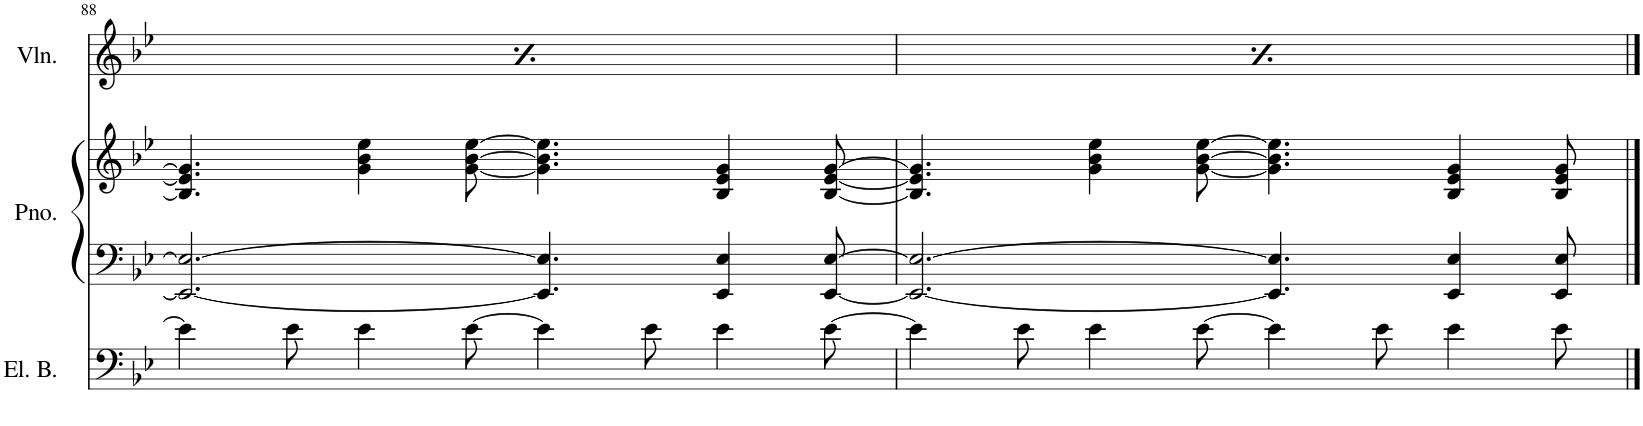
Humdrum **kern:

**kern	**kern	**kern	**kern	**dynam
*part3	*part2	*part2	*part1	*part1
*staff4	*staff3	*staff2	*staff1	*staff1
*I"Electric Bass	*I"Piano	*	*I"Violin	*
*I'El. B.	*I'Pno.	*	*I'Vln.	*
!!LO:PB:g=z
*clefF4	*clefF4	*clefG2	*clefG2	*
*Trd7c12	*	*	*	*
*k[b-e-]	*k[b-e-]	*k[b-e-]	*k[b-e-]	*
*M12/8	*M12/8	*M12/8	*M12/8	*
=88	=88	=88	=88	=88
!	!	!	!	!LO:DY:b
4e-\]	2.EE-/_ 2.E-/_	4.B-/] 4.e-/] 4.g/]	8bb-\L	p
.	.	.	(8gg\	.
8e-\	.	.	(8gg\J	.
4e-\	.	4g\ 4b-\ 4ee-\	8ff\L	.
.	.	.	8ee-\)	.
[8e-\	.	[8g\ [8b-\ [8ee-\	(8ccc\J	.
4e-\]	4.EE-/] 4.E-/]	4.g\] 4.b-\] 4.ee-\]	8bb-\L	.
.	.	.	8gg\)	.
8e-\	.	.	(8gg\J	.
4e-\	4EE-/ 4E-/	4B-/ 4e-/ 4g/	8ff\L	.
.	.	.	8ee-\)	.
[8e-\	[8EE-/ [8E-/	[8B-/ [8e-/ [8g/	8ccc\J	.
=89	=89	=89	=89	=89
!	!	!	!	!LO:DY:b
4e-\]	2.EE-/_ 2.E-/_	4.B-/] 4.e-/] 4.g/]	8bb-\L	p
.	.	.	(8gg\	.
8e-\	.	.	(8gg\J	.
4e-\	.	4g\ 4b-\ 4ee-\	8ff\L	.
.	.	.	8ee-\)	.
[8e-\	.	[8g\ [8b-\ [8ee-\	(8ccc\J	.
4e-\]	4.EE-/] 4.E-/]	4.g\] 4.b-\] 4.ee-\]	8bb-\L	.
.	.	.	8gg\)	.
8e-\	.	.	(8gg\J	.
4e-\	4EE-/ 4E-/	4B-/ 4e-/ 4g/	8ff\L	.
.	.	.	8ee-\)	.
8e-\	8EE-/ 8E-/	8B-/ 8e-/ 8g/	8ccc\J	.
==	==	==	==	==
*-	*-	*-	*-	*-
